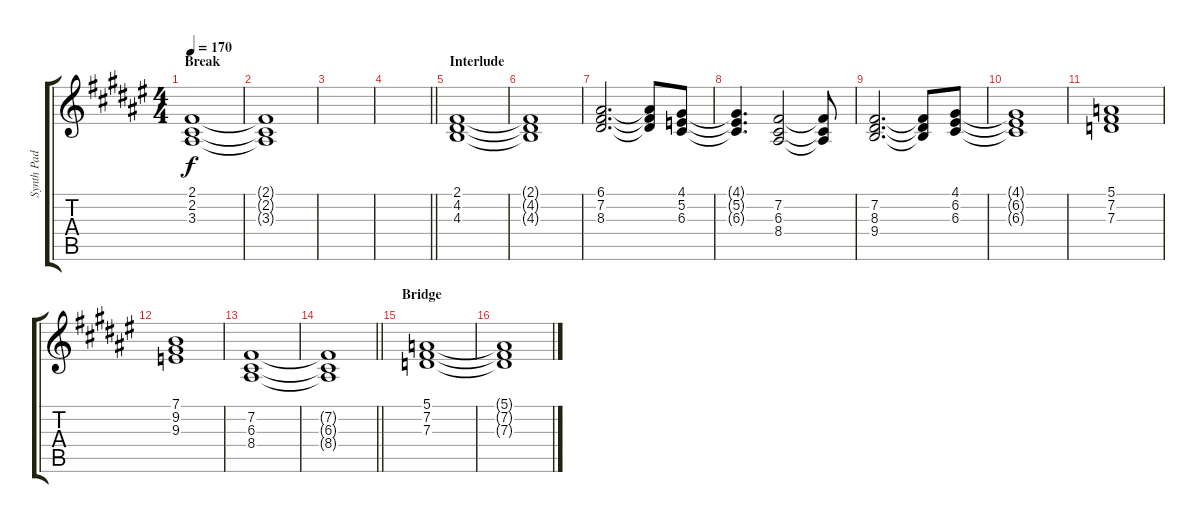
\track ("Synth Pad" "Synth Pad") {instrument pad2warm}
\staff {score tabs}
\tuning (E4 B3 G3 D3 A2 E2) {hide}
\ts (4 4)
\section ("" "Break")
\tempo 170
\clef g2
\ks f#
(2.1 2.2 3.3).1{dy f} |
(2.1{t} 2.2{t} 3.3{t}).1 |
|
\barLineRight lightlight
|
\section ("" "Interlude")
(2.1 4.2 4.3).1 |
(2.1{t} 4.2{t} 4.3{t}).1 |
(6.1 7.2 8.3).2{d} (6.1{t} 7.2{t} 8.3{t}).8 (4.1 5.2 6.3).8 |
(4.1{t} 5.2{t} 6.3{t}).4{d} (7.2 6.3 8.4).2 (7.2{t} 6.3{t} 8.4{t}).8 |
(7.2 8.3 9.4).2{d} (7.2{t} 8.3{t} 9.4{t}).8 (4.1 6.2 6.3).8 |
(4.1{t} 6.2{t} 6.3{t}).1 |
(5.1 7.2 7.3).1 |
(7.1 9.2 9.3).1 |
(7.2 6.3 8.4).1 |
\barLineRight lightlight
(7.2{t} 6.3{t} 8.4{t}).1 |
\section ("" "Bridge")
(5.1 7.2 7.3).1 |
(5.1{t} 7.2{t} 7.3{t}).1
